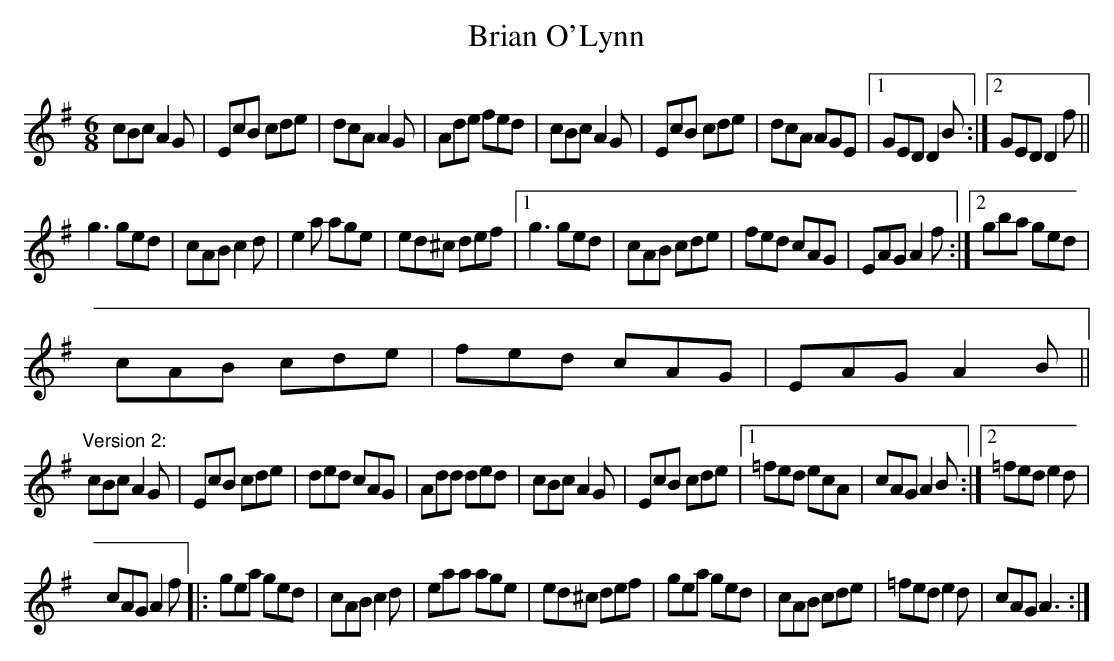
X:1
T:Brian O'Lynn
M:6/8
K:Ador
cBc A2G|EcB cde|dcA A2G|Ade fed|cBc A2G|EcB cde|dcA AGE|1 GED D2B:|2 GED D2f||
g3 ged|cAB c2d|e2a age|ed^c def|1 g3 ged|cAB cde|fed cAG|EAG A2f:|2 gba ged|
cAB cde|fed cAG|EAG A2B||
"Version 2:"
cBc A2G|EcB cde|ded cAG|Add ded|cBc A2G|EcB cde|1 =fed ecA|cAG A2B:|2 =fed e2d|
cAG A2f|:gea ged|cAB c2d|eaa age|ed^c def|gea ged|cAB cde|=fed e2d|cAG A3:|
